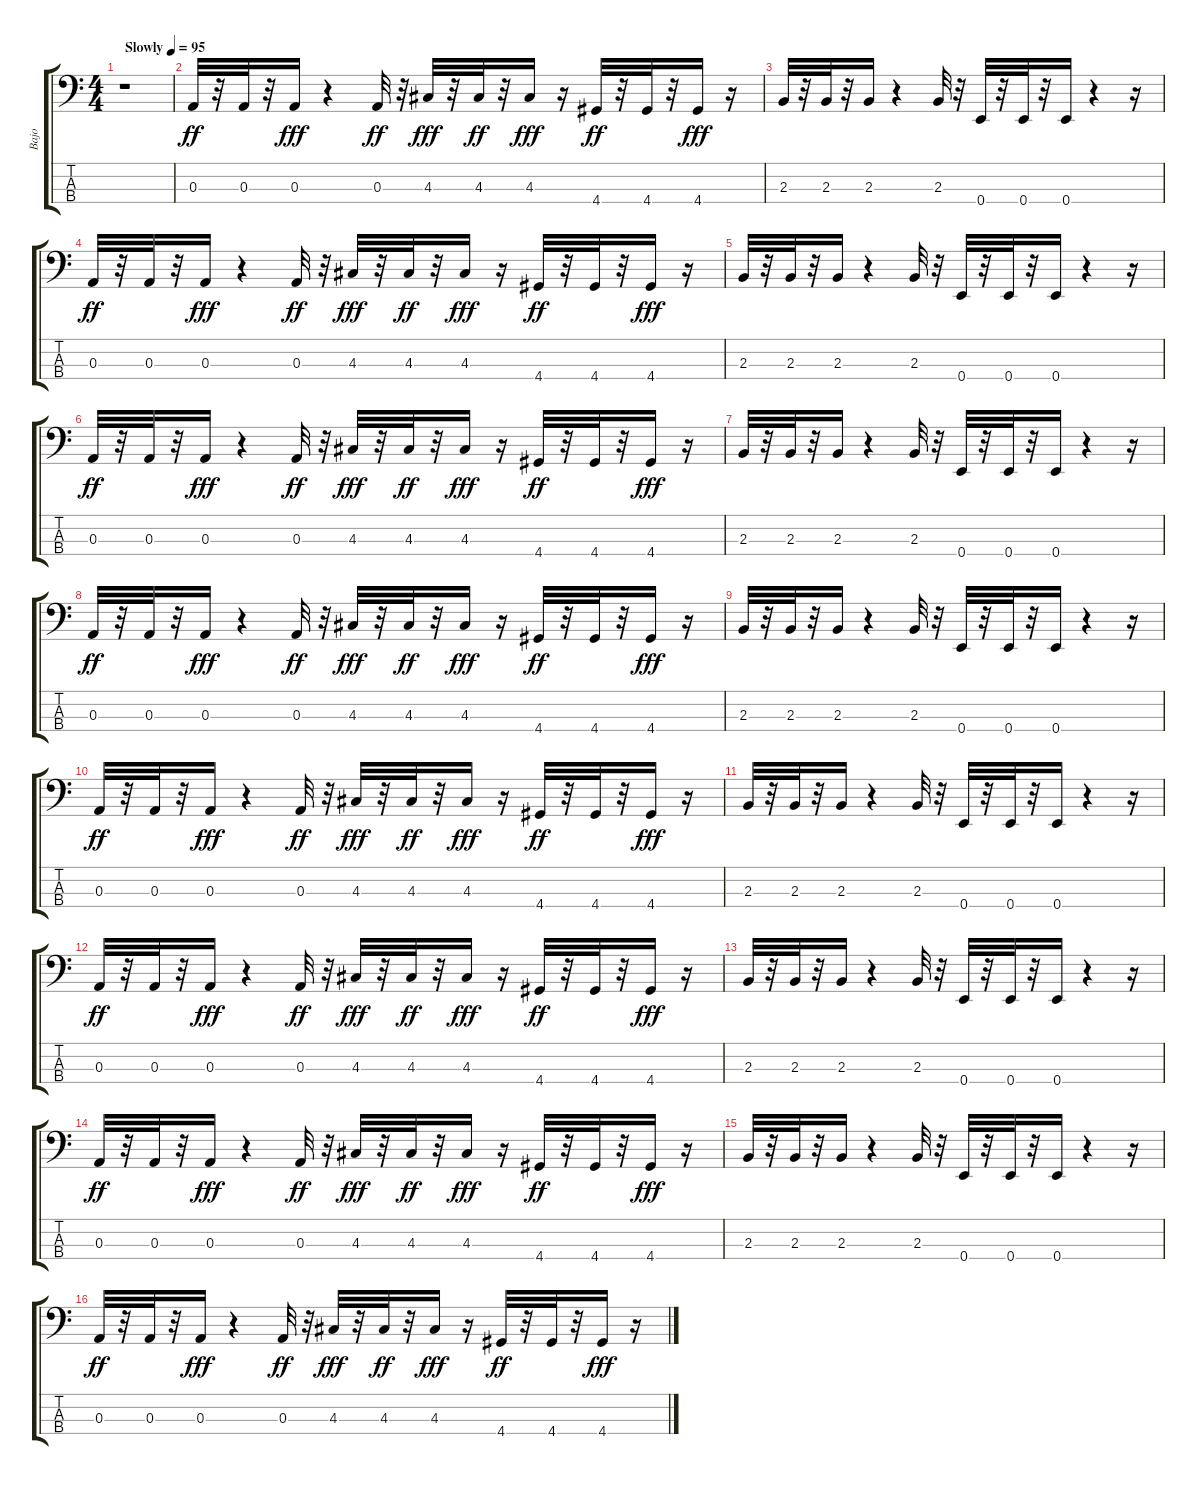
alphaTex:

\track ("Bajo" "Bajo") {instrument electricbassfinger}
\staff {score tabs}
\tuning (G2 D2 A1 E1) {hide}
\ts (4 4)
\tempo (95 "Slowly")
\clef f4
\ks c
r.1{dy ff instrument electricbassfinger} |
0.3.32 r.32 0.3.32 r.32 0.3.16{dy fff} r.4 0.3.32{dy ff} r.32 4.3.32{dy fff} r.32 4.3.32{dy ff} r.32 4.3.16{dy fff} r.16 4.4.32{dy ff} r.32 4.4.32 r.32 4.4.16{dy fff} r.16 |
2.3.32 r.32 2.3.32 r.32 2.3.16 r.4 2.3.32 r.32 0.4.32 r.32 0.4.32 r.32 0.4.16 r.4 r.16 |
0.3.32{dy ff} r.32 0.3.32 r.32 0.3.16{dy fff} r.4 0.3.32{dy ff} r.32 4.3.32{dy fff} r.32 4.3.32{dy ff} r.32 4.3.16{dy fff} r.16 4.4.32{dy ff} r.32 4.4.32 r.32 4.4.16{dy fff} r.16 |
2.3.32 r.32 2.3.32 r.32 2.3.16 r.4 2.3.32 r.32 0.4.32 r.32 0.4.32 r.32 0.4.16 r.4 r.16 |
0.3.32{dy ff} r.32 0.3.32 r.32 0.3.16{dy fff} r.4 0.3.32{dy ff} r.32 4.3.32{dy fff} r.32 4.3.32{dy ff} r.32 4.3.16{dy fff} r.16 4.4.32{dy ff} r.32 4.4.32 r.32 4.4.16{dy fff} r.16 |
2.3.32 r.32 2.3.32 r.32 2.3.16 r.4 2.3.32 r.32 0.4.32 r.32 0.4.32 r.32 0.4.16 r.4 r.16 |
0.3.32{dy ff} r.32 0.3.32 r.32 0.3.16{dy fff} r.4 0.3.32{dy ff} r.32 4.3.32{dy fff} r.32 4.3.32{dy ff} r.32 4.3.16{dy fff} r.16 4.4.32{dy ff} r.32 4.4.32 r.32 4.4.16{dy fff} r.16 |
2.3.32 r.32 2.3.32 r.32 2.3.16 r.4 2.3.32 r.32 0.4.32 r.32 0.4.32 r.32 0.4.16 r.4 r.16 |
0.3.32{dy ff} r.32 0.3.32 r.32 0.3.16{dy fff} r.4 0.3.32{dy ff} r.32 4.3.32{dy fff} r.32 4.3.32{dy ff} r.32 4.3.16{dy fff} r.16 4.4.32{dy ff} r.32 4.4.32 r.32 4.4.16{dy fff} r.16 |
2.3.32 r.32 2.3.32 r.32 2.3.16 r.4 2.3.32 r.32 0.4.32 r.32 0.4.32 r.32 0.4.16 r.4 r.16 |
0.3.32{dy ff} r.32 0.3.32 r.32 0.3.16{dy fff} r.4 0.3.32{dy ff} r.32 4.3.32{dy fff} r.32 4.3.32{dy ff} r.32 4.3.16{dy fff} r.16 4.4.32{dy ff} r.32 4.4.32 r.32 4.4.16{dy fff} r.16 |
2.3.32 r.32 2.3.32 r.32 2.3.16 r.4 2.3.32 r.32 0.4.32 r.32 0.4.32 r.32 0.4.16 r.4 r.16 |
0.3.32{dy ff} r.32 0.3.32 r.32 0.3.16{dy fff} r.4 0.3.32{dy ff} r.32 4.3.32{dy fff} r.32 4.3.32{dy ff} r.32 4.3.16{dy fff} r.16 4.4.32{dy ff} r.32 4.4.32 r.32 4.4.16{dy fff} r.16 |
2.3.32 r.32 2.3.32 r.32 2.3.16 r.4 2.3.32 r.32 0.4.32 r.32 0.4.32 r.32 0.4.16 r.4 r.16 |
0.3.32{dy ff} r.32 0.3.32 r.32 0.3.16{dy fff} r.4 0.3.32{dy ff} r.32 4.3.32{dy fff} r.32 4.3.32{dy ff} r.32 4.3.16{dy fff} r.16 4.4.32{dy ff} r.32 4.4.32 r.32 4.4.16{dy fff} r.16
